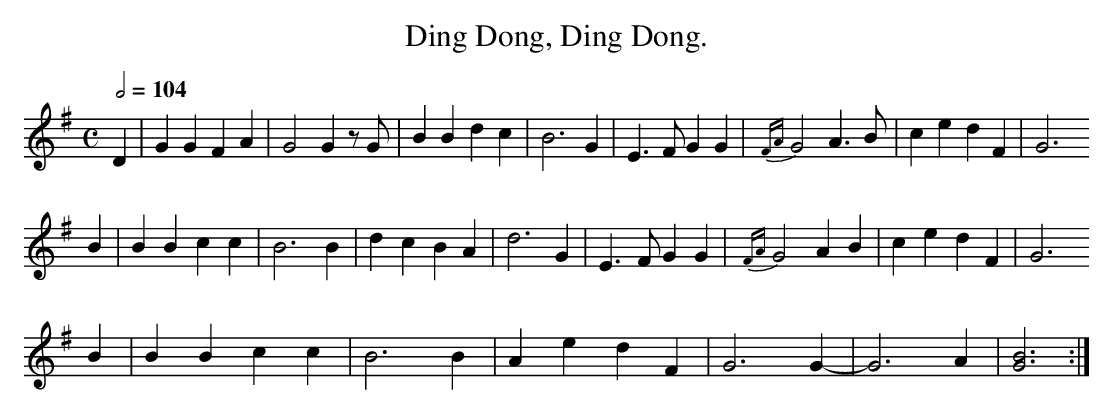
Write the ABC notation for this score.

X:1
T:Ding Dong, Ding Dong.
M:C
L:1/4
Q:1/2=104
K:G
D|GG  FA|     G2  G z/G/|BB dc|B3\
G|E>F GG|{FA}G2 A>  B |ce dF|G3
B|BB  cc|     B3    B   |dc BA|d3\
G|E>F GG|{FA}G2 A B   |ce dF|G3
B|BB  cc|     B3    B   |Ae dF|G3 G-|G3 A|[G3B3]:|
